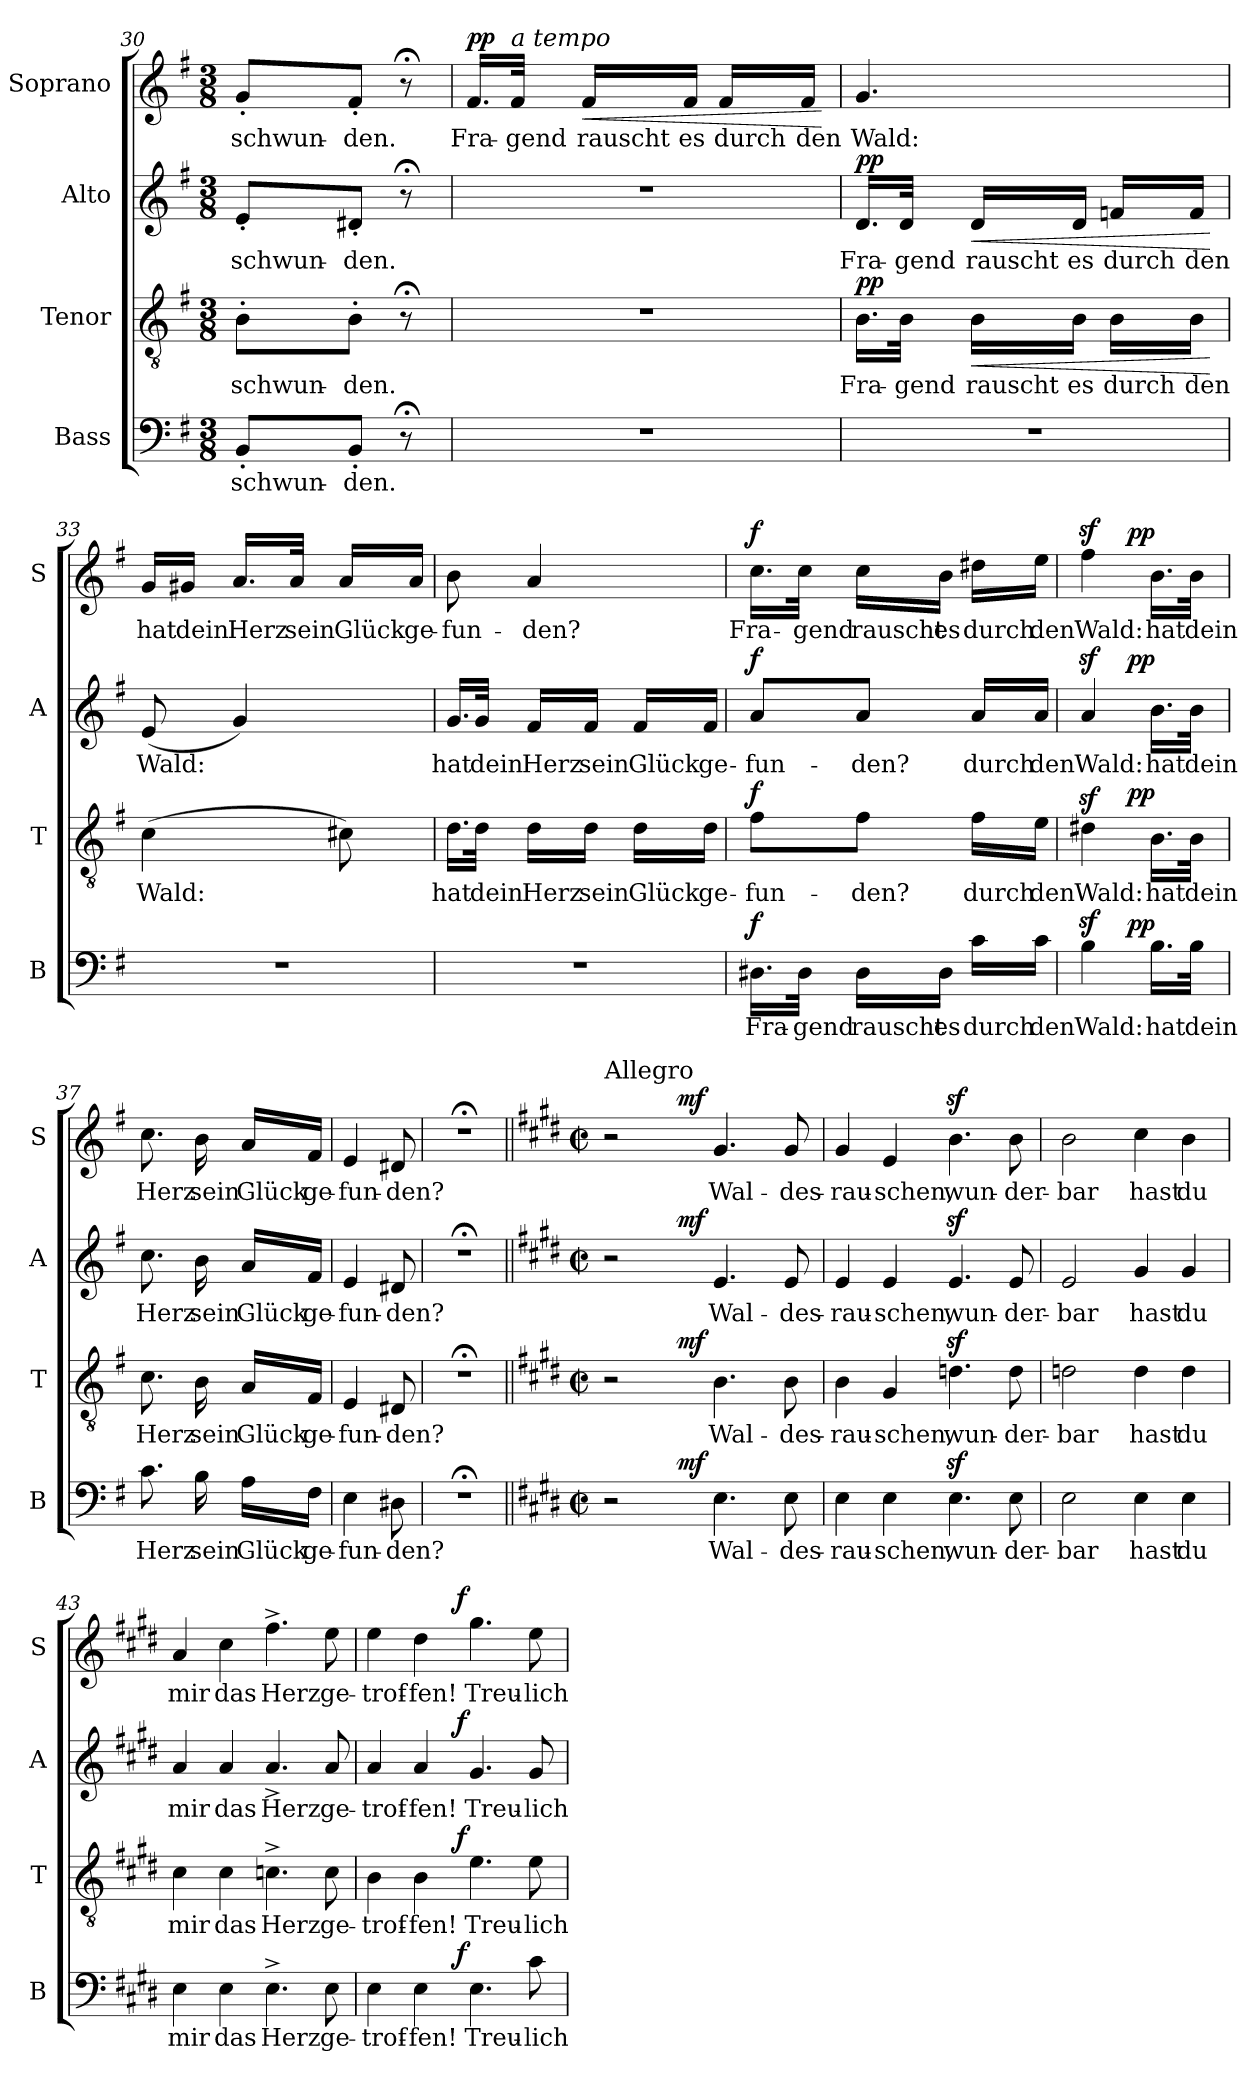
**kern	**text	**dynam	**kern	**text	**dynam	**kern	**text	**dynam	**kern	**text	**dynam
*part4	*part4	*part4	*part3	*part3	*part3	*part2	*part2	*part2	*part1	*part1	*part1
*staff4	*staff4	*staff4	*staff3	*staff3	*staff3	*staff2	*staff2	*staff2	*staff1	*staff1	*staff1
*I"Bass	*	*	*I"Tenor	*	*	*I"Alto	*	*	*I"Soprano	*	*
*I'B	*	*	*I'T	*	*	*I'A	*	*	*I'S	*	*
*clefF4	*	*	*clefGv2	*	*	*clefG2	*	*	*clefG2	*	*
*k[f#]	*	*	*k[f#]	*	*	*k[f#]	*	*	*k[f#]	*	*
*G:	*	*	*G:	*	*	*G:	*	*	*G:	*	*
*M3/8	*	*	*M3/8	*	*	*M3/8	*	*	*M3/8	*	*
=30	=30	=30	=30	=30	=30	=30	=30	=30	=30	=30	=30
8BB'</L	-schwun-	.	8B'>\L	-schwun-	.	8e'</L	-schwun-	.	8g'</L	-schwun-	.
8BB'</J	-den.	.	8B'>\J	-den.	.	8d#X'</J	-den.	.	8f#'</J	-den.	.
8r;<	.	.	8r;<	.	.	8r;<	.	.	8r;<	.	.
=31	=31	=31	=31	=31	=31	=31	=31	=31	=31	=31	=31
!	!	!	!	!	!	!	!	!	!	!	!LO:DY:a
4.r	.	.	4.r	.	.	4.r	.	.	16.f#/LL	Fra-	pp
!	!	!	!	!	!	!	!	!	!LO:TX:a:i:t=a tempo	!	!
.	.	.	.	.	.	.	.	.	32f#/JJk	-gend	.
!	!	!	!	!	!	!	!	!	!	!	!LO:HP:b
.	.	.	.	.	.	.	.	.	16f#/LL	rauscht	<
.	.	.	.	.	.	.	.	.	16f#/JJ	es	.
.	.	.	.	.	.	.	.	.	16f#/LL	durch	.
.	.	.	.	.	.	.	.	.	16f#/JJ	den	.
.	.	.	.	.	.	.	.	.	.	.	[
=32	=32	=32	=32	=32	=32	=32	=32	=32	=32	=32	=32
!	!	!	!	!	!LO:DY:a	!	!	!LO:DY:a	!	!	!
4.r	.	.	16.B\LL	Fra-	pp	16.d/LL	Fra-	pp	4.g/	Wald:	.
.	.	.	32B\JJk	-gend	.	32d/JJk	-gend	.	.	.	.
!	!	!	!	!	!LO:HP:b	!	!	!LO:HP:b	!	!	!
.	.	.	16B\LL	rauscht	<	16d/LL	rauscht	<	.	.	.
.	.	.	16B\JJ	es	.	16d/JJ	es	.	.	.	.
.	.	.	16B\LL	durch	.	16fn/LL	durch	.	.	.	.
.	.	.	16B\JJ	den	.	16f/JJ	den	.	.	.	.
.	.	.	.	.	[	.	.	[	.	.	.
!!LO:LB:g=z
=33	=33	=33	=33	=33	=33	=33	=33	=33	=33	=33	=33
4.r	.	.	(4c\	Wald:	.	(8e/	Wald:	.	16g/LL	hat	.
.	.	.	.	.	.	.	.	.	16g#X/JJ	dein	.
.	.	.	.	.	.	4g/)	.	.	16.a/LL	Herz	.
.	.	.	.	.	.	.	.	.	32a/JJk	sein	.
.	.	.	8c#X\)	.	.	.	.	.	16a/LL	Glück	.
.	.	.	.	.	.	.	.	.	16a/JJ	ge-	.
=34	=34	=34	=34	=34	=34	=34	=34	=34	=34	=34	=34
4.r	.	.	16.d\LL	hat	.	16.g/LL	hat	.	8b\	-fun-	.
.	.	.	32d\JJk	dein	.	32g/JJk	dein	.	.	.	.
.	.	.	16d\LL	Herz	.	16f#/LL	Herz	.	4a/	-den?	.
.	.	.	16d\JJ	sein	.	16f#/JJ	sein	.	.	.	.
.	.	.	16d\LL	Glück	.	16f#/LL	Glück	.	.	.	.
.	.	.	16d\JJ	ge-	.	16f#/JJ	ge-	.	.	.	.
=35	=35	=35	=35	=35	=35	=35	=35	=35	=35	=35	=35
!	!	!LO:DY:a	!	!	!LO:DY:a	!	!	!LO:DY:a	!	!	!LO:DY:a
16.D#X\LL	Fra-	f	8f#\L	-fun-	f	8a/L	-fun-	f	16.cc\LL	Fra-	f
32D#\JJk	-gend	.	.	.	.	.	.	.	32cc\JJk	-gend	.
16D#\LL	rauscht	.	8f#\J	-den?	.	8a/J	-den?	.	16cc\LL	rauscht	.
16D#\JJ	es	.	.	.	.	.	.	.	16b\JJ	es	.
16c\LL	durch	.	16f#\LL	durch	.	16a/LL	durch	.	16dd#X\LL	durch	.
16c\JJ	den	.	16e\JJ	den	.	16a/JJ	den	.	16ee\JJ	den	.
=36	=36	=36	=36	=36	=36	=36	=36	=36	=36	=36	=36
*^	*	*	*^	*	*	*^	*	*	*^	*	*
4Bz>\	8.ryy	Wald:	.	4d#Xz>\	8.ryy	Wald:	.	4az>/	8.ryy	Wald:	.	4ff#z>\	8.ryy	Wald:	.
!	!	!	!LO:DY:a	!	!	!	!LO:DY:a	!	!	!	!LO:DY:a	!	!	!	!LO:DY:a
.	8.ryy	.	pp	.	8.ryy	.	pp	.	8.ryy	.	pp	.	8.ryy	.	pp
16.B\LL	.	hat	.	16.B\LL	.	hat	.	16.b\LL	.	hat	.	16.b\LL	.	hat	.
32B\JJk	.	dein	.	32B\JJk	.	dein	.	32b\JJk	.	dein	.	32b\JJk	.	dein	.
*v	*v	*	*	*	*	*	*	*v	*v	*	*	*v	*v	*	*
*	*	*	*v	*v	*	*	*	*	*	*	*	*
!!LO:PB:g=z
=37	=37	=37	=37	=37	=37	=37	=37	=37	=37	=37	=37
8.c\	Herz	.	8.c\	Herz	.	8.cc\	Herz	.	8.cc\	Herz	.
16B\	sein	.	16B\	sein	.	16b\	sein	.	16b\	sein	.
16A\LL	Glück	.	16A/LL	Glück	.	16a/LL	Glück	.	16a/LL	Glück	.
16F#\JJ	ge-	.	16F#/JJ	ge-	.	16f#/JJ	ge-	.	16f#/JJ	ge-	.
=38	=38	=38	=38	=38	=38	=38	=38	=38	=38	=38	=38
4E\	-fun-	.	4E/	-fun-	.	4e/	-fun-	.	4e/	-fun-	.
8D#X\	-den?	.	8D#X/	-den?	.	8d#X/	-den?	.	8d#X/	-den?	.
=39	=39	=39	=39	=39	=39	=39	=39	=39	=39	=39	=39
!LO:N:vis=1	!	!	!LO:N:vis=1	!	!	!LO:N:vis=1	!	!	!LO:N:vis=1	!	!
4.r;<	.	.	4.r;<	.	.	4.r;<	.	.	4.r;<	.	.
=40||	=40||	=40||	=40||	=40||	=40||	=40||	=40||	=40||	=40||	=40||	=40||
*k[f#c#g#d#]	*	*	*k[f#c#g#d#]	*	*	*k[f#c#g#d#]	*	*	*k[f#c#g#d#]	*	*
*E:	*	*	*E:	*	*	*E:	*	*	*E:	*	*
*M2/2	*	*	*M2/2	*	*	*M2/2	*	*	*M2/2	*	*
*met(c|)	*	*	*met(c|)	*	*	*met(c|)	*	*	*met(c|)	*	*
*^	*	*	*^	*	*	*^	*	*	*^	*	*
!	!	!	!	!	!	!	!	!	!	!	!	!LO:TX:a:t=Allegro	!	!	!
2r	4ryy	.	.	2r	4ryy	.	.	2r	4ryy	.	.	2r	4ryy	.	.
.	16.ryy	.	.	.	16.ryy	.	.	.	16.ryy	.	.	.	16.ryy	.	.
!	!	!	!LO:DY:a	!	!	!	!LO:DY:a	!	!	!	!LO:DY:a	!	!	!	!LO:DY:a
.	2ryy	.	mf	.	2ryy	.	mf	.	2ryy	.	mf	.	2ryy	.	mf
4.E\	.	Wal-	.	4.B\	.	Wal-	.	4.e/	.	Wal-	.	4.g#/	.	Wal-	.
.	8ryy	.	.	.	8ryy	.	.	.	8ryy	.	.	.	8ryy	.	.
8E\	.	-des-	.	8B\	.	-des-	.	8e/	.	-des-	.	8g#/	.	-des-	.
.	32ryy	.	.	.	32ryy	.	.	.	32ryy	.	.	.	32ryy	.	.
*v	*v	*	*	*	*	*	*	*v	*v	*	*	*v	*v	*	*
*	*	*	*v	*v	*	*	*	*	*	*	*	*
=41	=41	=41	=41	=41	=41	=41	=41	=41	=41	=41	=41
4E\	-rau-	.	4B\	-rau-	.	4e/	-rau-	.	4g#/	-rau-	.
4E\	-schen,	.	4G#/	-schen,	.	4e/	-schen,	.	4e/	-schen,	.
4.Ez>\	wun-	.	4.dnz>\	wun-	.	4.ez>/	wun-	.	4.bz>\	wun-	.
8E\	-der-	.	8d\	-der-	.	8e/	-der-	.	8b\	-der-	.
!!LO:LB:g=z
=42	=42	=42	=42	=42	=42	=42	=42	=42	=42	=42	=42
2E\	-bar	.	2dn\	-bar	.	2e/	-bar	.	2b\	-bar	.
4E\	hast	.	4d\	hast	.	4g#/	hast	.	4cc#\	hast	.
4E\	du	.	4d\	du	.	4g#/	du	.	4b\	du	.
=43	=43	=43	=43	=43	=43	=43	=43	=43	=43	=43	=43
4E\	mir	.	4c#\	mir	.	4a/	mir	.	4a/	mir	.
4E\	das	.	4c#\	das	.	4a/	das	.	4cc#\	das	.
4.E^>\	Herz	.	4.cn^>\	Herz	.	4.a^>/	Herz	.	4.ff#^>\	Herz	.
8E\	ge-	.	8c\	ge-	.	8a/	ge-	.	8ee\	ge-	.
=44	=44	=44	=44	=44	=44	=44	=44	=44	=44	=44	=44
*^	*	*	*^	*	*	*^	*	*	*^	*	*
4E\	4...ryy	-trof-	.	4B\	4...ryy	-trof-	.	4a/	4...ryy	-trof-	.	4ee\	4...ryy	-trof-	.
4E\	.	-fen!	.	4B\	.	-fen!	.	4a/	.	-fen!	.	4dd#\	.	-fen!	.
!	!	!	!LO:DY:a	!	!	!	!LO:DY:a	!	!	!	!LO:DY:a	!	!	!	!LO:DY:a
.	2ryy	.	f	.	2ryy	.	f	.	2ryy	.	f	.	2ryy	.	f
4.E\	.	Treu-	.	4.e\	.	Treu-	.	4.g#/	.	Treu-	.	4.gg#\	.	Treu-	.
8c#\	.	-lich	.	8e\	.	-lich	.	8g#/	.	-lich	.	8ee\	.	-lich	.
.	32ryy	.	.	.	32ryy	.	.	.	32ryy	.	.	.	32ryy	.	.
*v	*v	*	*	*	*	*	*	*v	*v	*	*	*v	*v	*	*
*	*	*	*v	*v	*	*	*	*	*	*	*	*
=	=	=	=	=	=	=	=	=	=	=	=
*-	*-	*-	*-	*-	*-	*-	*-	*-	*-	*-	*-
